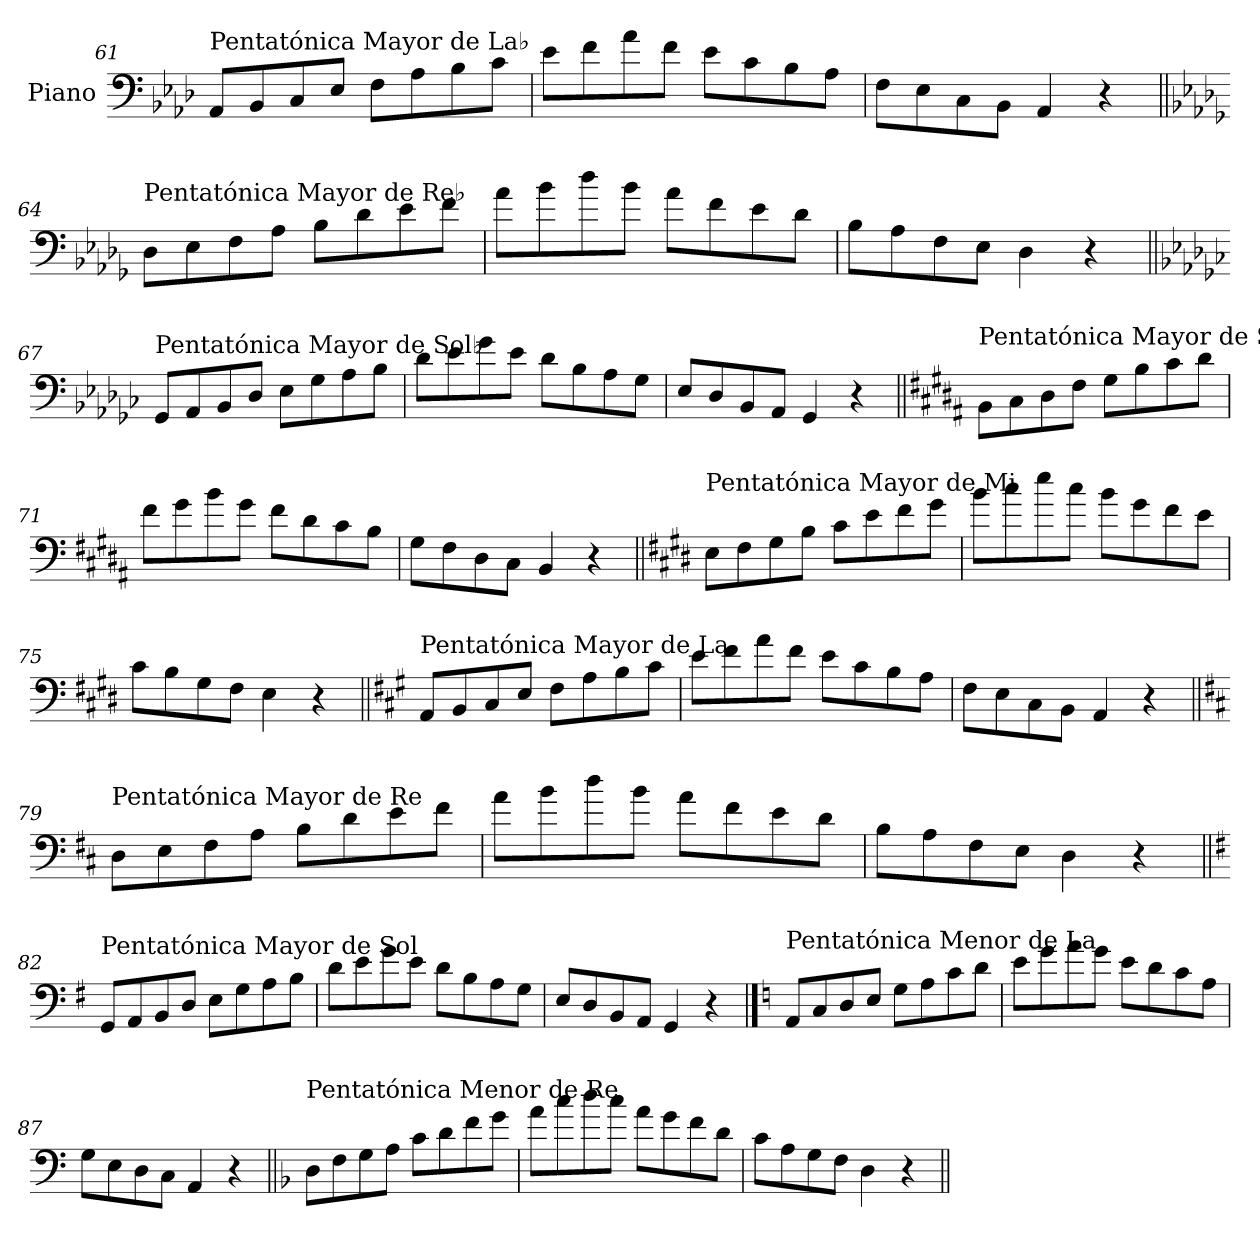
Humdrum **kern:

**kern
*part1
*staff1
*I"Piano
*I'Pno.
!!LO:LB:g=z
*clefF4
*k[b-e-a-d-]
=61
!LO:TX:a:t=Pentatónica Mayor de La♭
8AA-/L
8BB-/
8C/
8E-/J
8F\L
8A-\
8B-\
8c\J
=62
8e-\L
8f\
8a-\
8f\J
8e-\L
8c\
8B-\
8A-\J
=63
8F\L
8E-\
8C\
8BB-\J
4AA-/
4r
=64||
*k[b-e-a-d-g-]
!LO:TX:a:t=Pentatónica Mayor de Re♭
8D-\L
8E-\
8F\
8A-\J
8B-\L
8d-\
8e-\
8f\J
=65
8a-\L
8b-\
8dd-\
8b-\J
8a-\L
8f\
8e-\
8d-\J
=66
8B-\L
8A-\
8F\
8E-\J
4D-\
4r
!!LO:LB:g=z
=67||
*k[b-e-a-d-g-c-]
!LO:TX:a:t=Pentatónica Mayor de Sol♭
8GG-/L
8AA-/
8BB-/
8D-/J
8E-\L
8G-\
8A-\
8B-\J
=68
8d-\L
8e-\
8g-\
8e-\J
8d-\L
8B-\
8A-\
8G-\J
=69
8E-/L
8D-/
8BB-/
8AA-/J
4GG-/
4r
=70||
*k[f#c#g#d#a#]
!LO:TX:a:t=Pentatónica Mayor de Si
8BB\L
8C#\
8D#\
8F#\J
8G#\L
8B\
8c#\
8d#\J
=71
8f#\L
8g#\
8b\
8g#\J
8f#\L
8d#\
8c#\
8B\J
=72
8G#\L
8F#\
8D#\
8C#\J
4BB/
4r
!!LO:LB:g=z
=73||
*k[f#c#g#d#]
!LO:TX:a:t=Pentatónica Mayor de Mi
8E\L
8F#\
8G#\
8B\J
8c#\L
8e\
8f#\
8g#\J
=74
8b\L
8cc#\
8ee\
8cc#\J
8b\L
8g#\
8f#\
8e\J
=75
8c#\L
8B\
8G#\
8F#\J
4E\
4r
=76||
*k[f#c#g#]
!LO:TX:a:t=Pentatónica Mayor de La
8AA/L
8BB/
8C#/
8E/J
8F#\L
8A\
8B\
8c#\J
=77
8e\L
8f#\
8a\
8f#\J
8e\L
8c#\
8B\
8A\J
=78
8F#\L
8E\
8C#\
8BB\J
4AA/
4r
!!LO:LB:g=z
=79||
*k[f#c#]
!LO:TX:a:t=Pentatónica Mayor de Re
8D\L
8E\
8F#\
8A\J
8B\L
8d\
8e\
8f#\J
=80
8a\L
8b\
8dd\
8b\J
8a\L
8f#\
8e\
8d\J
=81
8B\L
8A\
8F#\
8E\J
4D\
4r
=82||
*k[f#]
!LO:TX:a:t=Pentatónica Mayor de Sol
8GG/L
8AA/
8BB/
8D/J
8E\L
8G\
8A\
8B\J
=83
8d\L
8e\
8g\
8e\J
8d\L
8B\
8A\
8G\J
=84
8E/L
8D/
8BB/
8AA/J
4GG/
4r
!!LO:PB:g=z
==85
*k[]
!LO:TX:a:t=Pentatónica Menor de La
8AA/L
8C/
8D/
8E/J
8G\L
8A\
8c\
8d\J
=86
8e\L
8g\
8a\
8g\J
8e\L
8d\
8c\
8A\J
=87
8G\L
8E\
8D\
8C\J
4AA/
4r
=88||
*k[b-]
!LO:TX:a:t=Pentatónica Menor de Re
8D\L
8F\
8G\
8A\J
8c\L
8d\
8f\
8g\J
=89
8a\L
8cc\
8dd\
8cc\J
8a\L
8g\
8f\
8d\J
=90
8c\L
8A\
8G\
8F\J
4D\
4r
=||
*-
